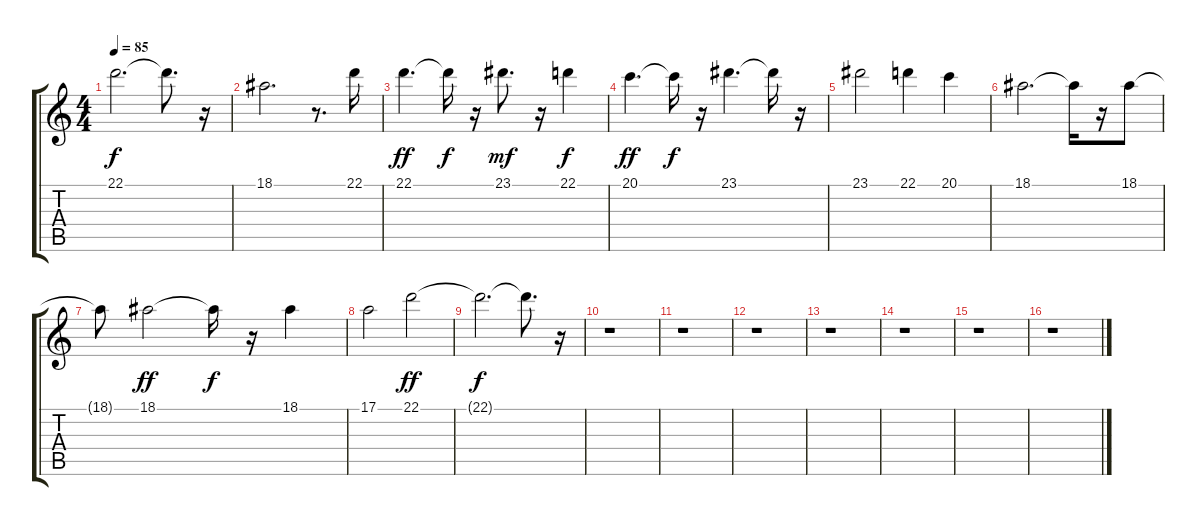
\track "" {instrument electricgrandpiano}
\staff {score tabs}
\tuning (E4 B3 G3 D3 A2 E2) {hide}
\ts (4 4)
\tempo 85
\clef g2
\ks c
22.1{t}.2{d dy f} 22.1{t}.8{d} r.16 |
18.1.2{d} r.8{d} 22.1.16 |
22.1.4{d dy ff} 22.1{t}.16{dy f} r.16 23.1.8{d dy mf} r.16 22.1.4{dy f} |
20.1.4{d dy ff} 20.1{t}.16{dy f} r.16 23.1.4{d} 23.1{t}.16 r.16 |
23.1.2 22.1.4 20.1.4 |
18.1.2{d} 18.1{t}.16 r.16 18.1.8 |
18.1{t}.8 18.1.2{dy ff} 18.1{t}.16{dy f} r.16 18.1.4 |
17.1.2 22.1.2{dy ff} |
22.1{t}.2{d dy f} 22.1{t}.8{d} r.16 |
r.1 |
r.1 |
r.1 |
r.1 |
r.1 |
r.1 |
r.1
